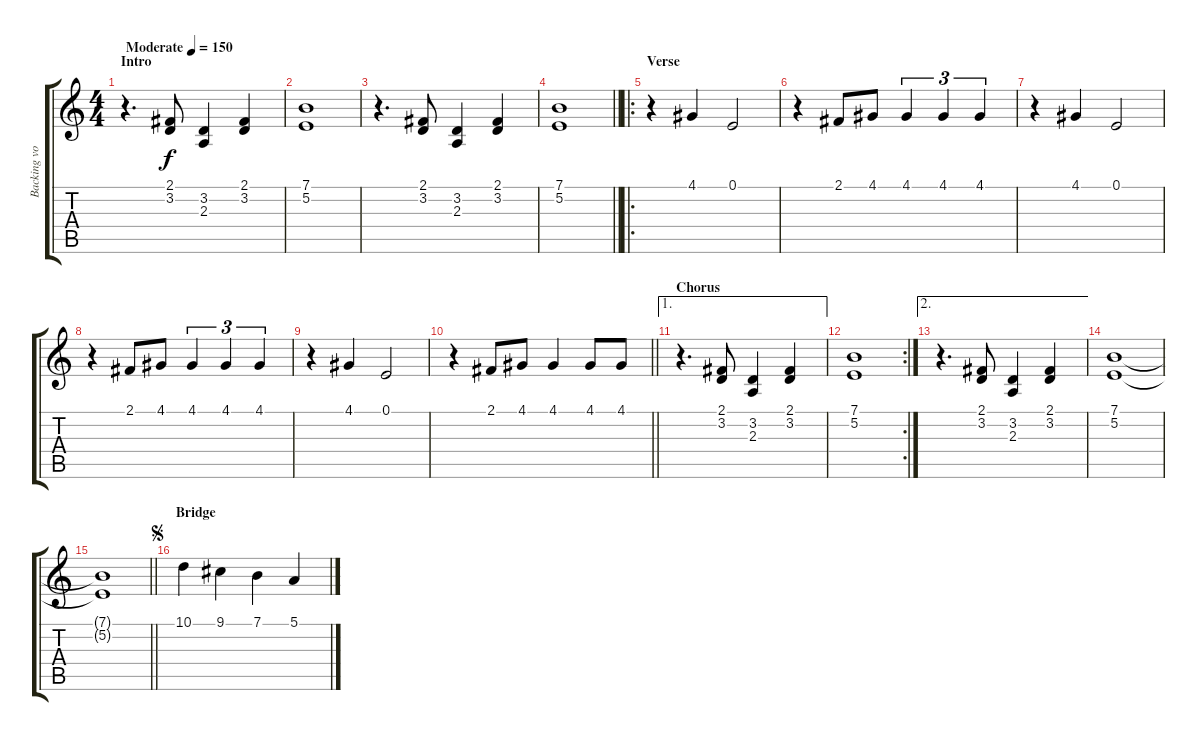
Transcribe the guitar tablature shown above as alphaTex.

\track ("Backing vocals" "Backing vo") {instrument lead2sawtooth}
\staff {score tabs}
\tuning (E4 B3 G3 D3 A2 E2) {hide}
\ts (4 4)
\section ("" "Intro")
\tempo (150 "Moderate")
\clef g2
\ks c
r.4{d dy f instrument lead2sawtooth} (2.1 3.2).8 (3.2 2.3).4 (2.1 3.2).4 |
(7.1 5.2).1 |
r.4{d} (2.1 3.2).8 (3.2 2.3).4 (2.1 3.2).4 |
\barLineRight lightlight
(7.1 5.2).1 |
\ro
\section ("" "Verse")
r.4 4.1.4 0.1.2 |
r.4 2.1.8 4.1.8 4.1.4{tu (3 2)} 4.1.4{tu (3 2)} 4.1.4{tu (3 2)} |
r.4 4.1.4 0.1.2 |
r.4 2.1.8 4.1.8 4.1.4{tu (3 2)} 4.1.4{tu (3 2)} 4.1.4{tu (3 2)} |
r.4 4.1.4 0.1.2 |
\barLineRight lightlight
r.4 2.1.8 4.1.8 4.1.4 4.1.8 4.1.8 |
\ae 1
\section ("" "Chorus")
r.4{d} (2.1 3.2).8 (3.2 2.3).4 (2.1 3.2).4 |
\rc 2
(7.1 5.2).1 |
\ae 2
r.4{d} (2.1 3.2).8 (3.2 2.3).4 (2.1 3.2).4 |
(7.1 5.2).1 |
\barLineRight lightlight
(7.1{t} 5.2{t}).1 |
\section ("" "Bridge")
\jump segno
10.1.4 9.1.4 7.1.4 5.1.4
